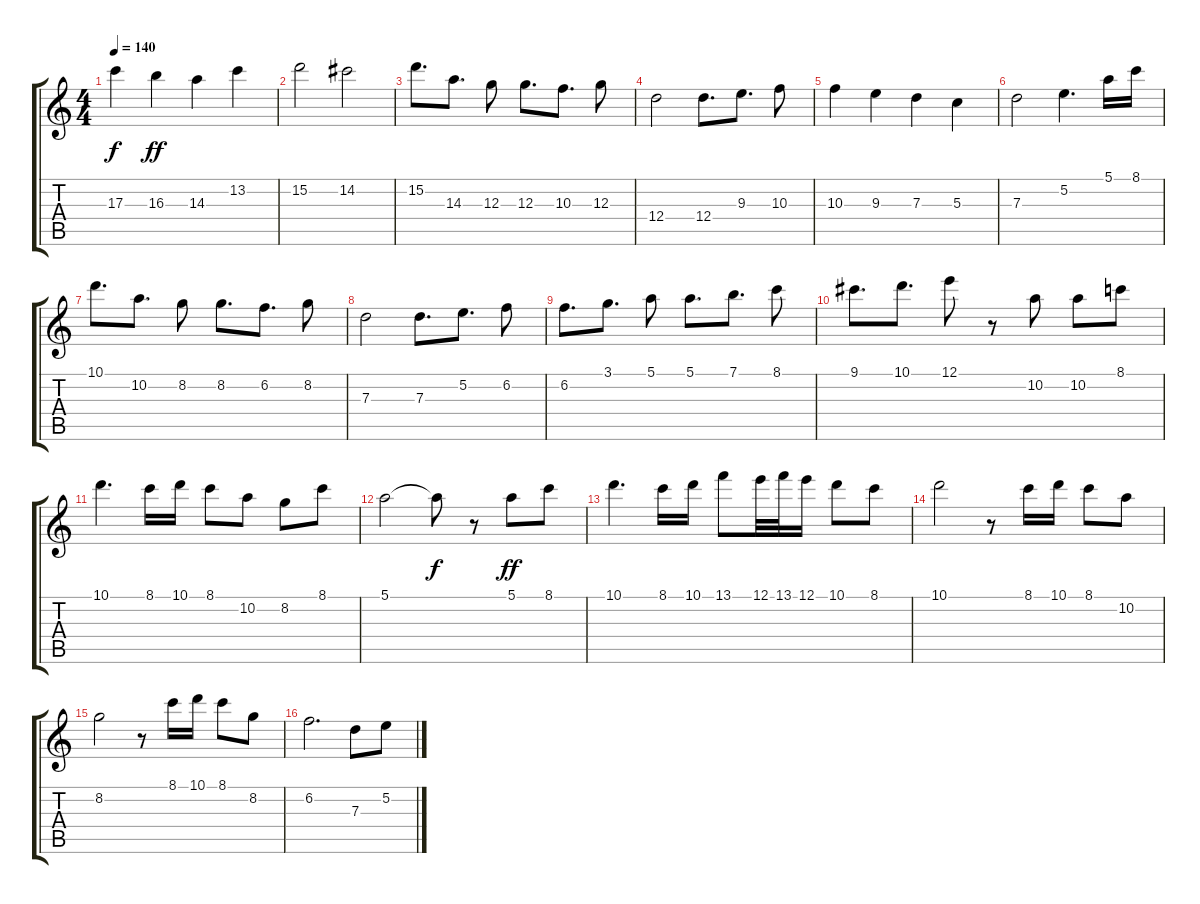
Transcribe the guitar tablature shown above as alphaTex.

\track "" {instrument overdrivenguitar}
\staff {score tabs}
\tuning (E4 B3 G3 D3 A2 E2) {hide}
\ts (4 4)
\tempo 140
\clef g2
\ks c
17.3{t}.4{dy f} 16.3.4{dy ff} 14.3.4 13.2.4 |
15.2.2 14.2.2 |
15.2.8{d} 14.3.8{d} 12.3.8 12.3.8{d} 10.3.8{d} 12.3.8 |
12.4.2 12.4.8{d} 9.3.8{d} 10.3.8 |
10.3.4 9.3.4 7.3.4 5.3.4 |
7.3.2 5.2.4{d} 5.1.16 8.1.16 |
10.1.8{d} 10.2.8{d} 8.2.8 8.2.8{d} 6.2.8{d} 8.2.8 |
7.3.2 7.3.8{d} 5.2.8{d} 6.2.8 |
6.2.8{d} 3.1.8{d} 5.1.8 5.1.8{d} 7.1.8{d} 8.1.8 |
9.1.8{d} 10.1.8{d} 12.1.8 r.8 10.2.8 10.2.8 8.1.8 |
10.1.4{d} 8.1.16 10.1.16 8.1.8 10.2.8 8.2.8 8.1.8 |
5.1.2 5.1{t}.8{dy f} r.8 5.1.8{dy ff} 8.1.8 |
10.1.4{d} 8.1.16 10.1.16 13.1.8 12.1.32 13.1.32 12.1.16 10.1.8 8.1.8 |
10.1.2 r.8 8.1.16 10.1.16 8.1.8 10.2.8 |
8.2.2 r.8 8.1.16 10.1.16 8.1.8 8.2.8 |
6.2.2{d} 7.3.8 5.2.8
